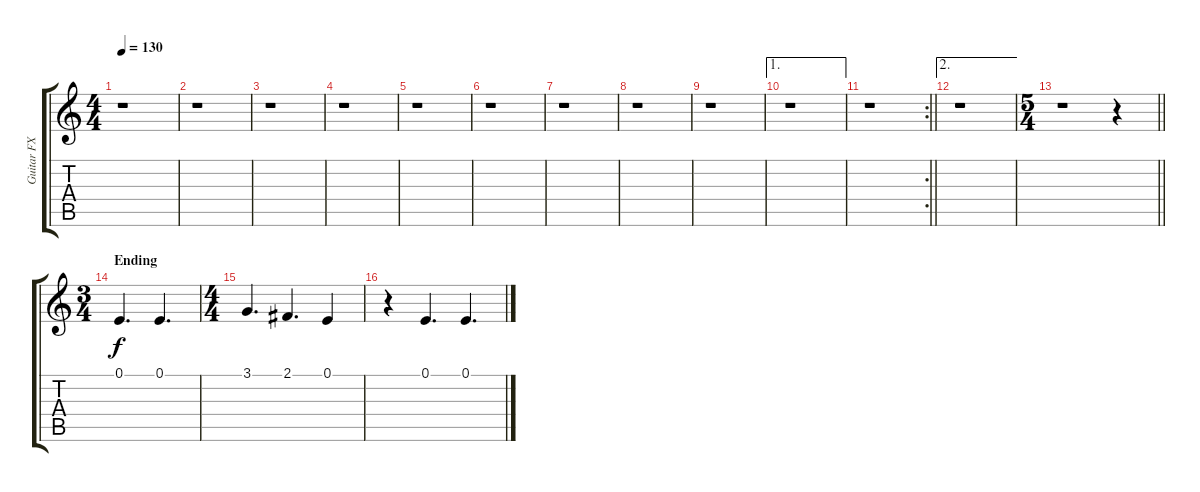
\track ("Guitar FX" "Guitar FX") {instrument fx1rain}
\staff {score tabs}
\tuning (E4 B3 G3 D3 A2 E2) {hide}
\ts (4 4)
\tempo 130
\clef g2
\ks c
r.1{dy f} |
r.1 |
r.1 |
r.1 |
r.1 |
r.1 |
r.1 |
r.1 |
r.1 |
\ae 1
r.1 |
\rc 2
\barLineRight lightlight
r.1 |
\ae 2
r.1 |
\ts (5 4)
\barLineRight lightlight
r.1 r.4 |
\ts (3 4)
\section ("" "Ending")
0.1.4{d} 0.1.4{d} |
\ts (4 4)
3.1.4{d} 2.1.4{d} 0.1.4 |
r.4 0.1.4{d} 0.1.4{d}
